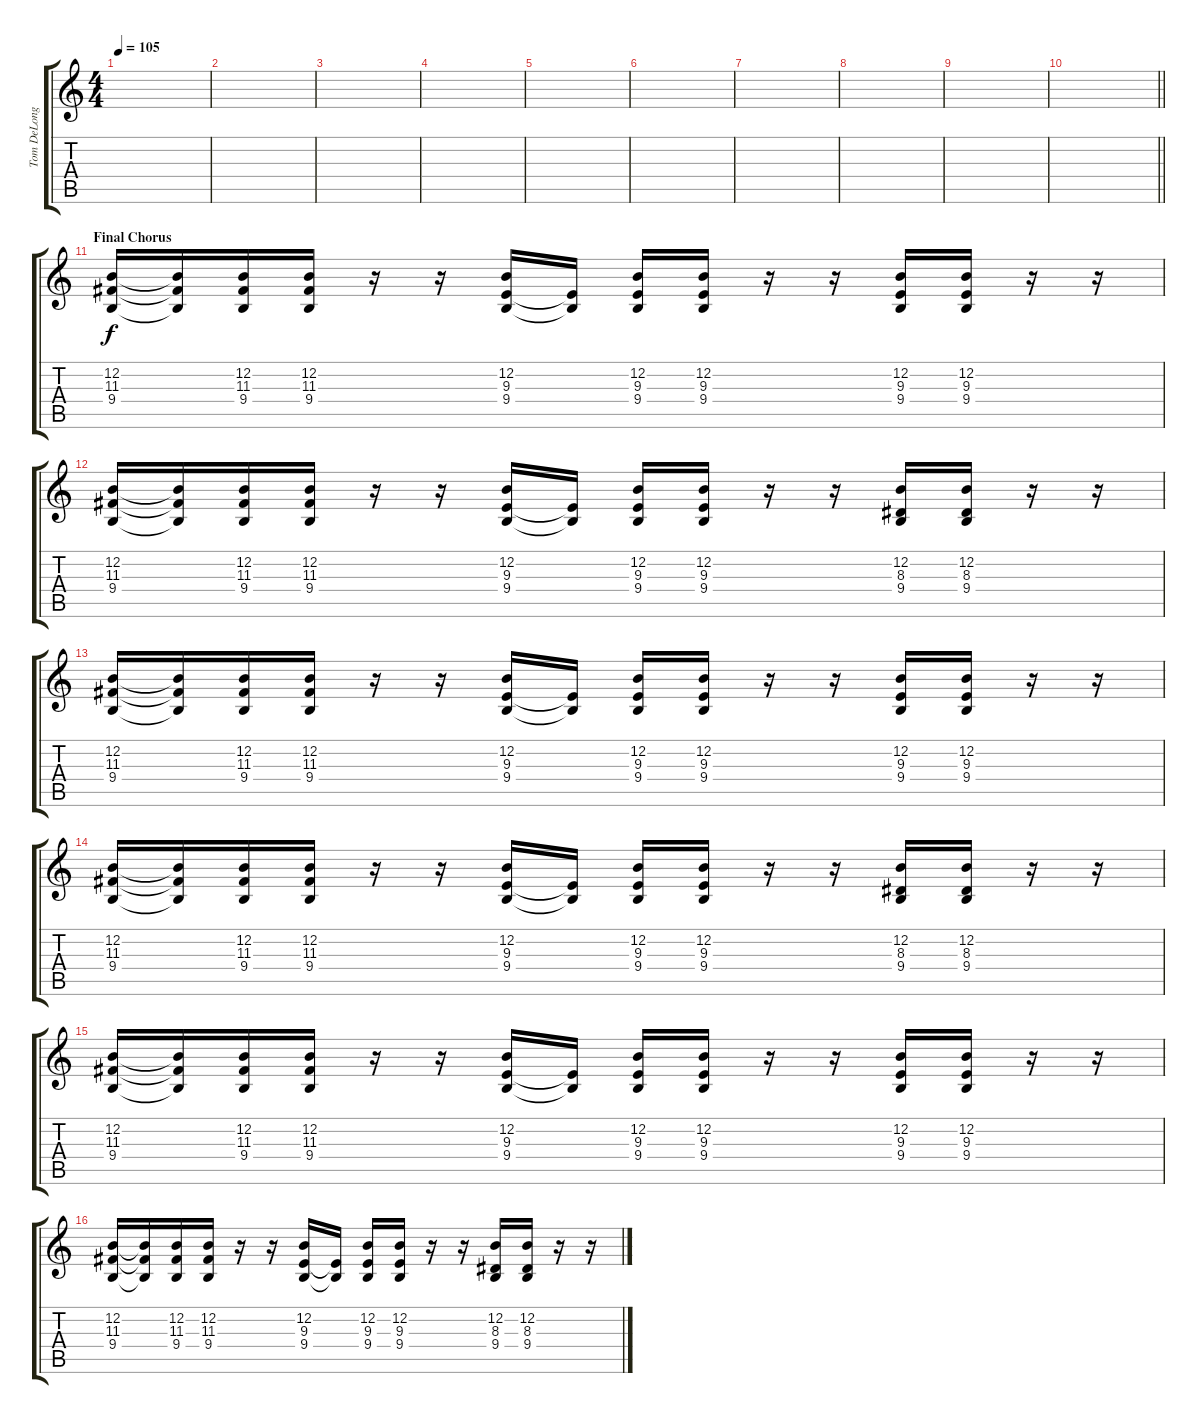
\track ("Tom DeLonge (Sampler)" "Tom DeLong") {instrument stringensemble2}
\staff {score tabs}
\tuning (E4 B3 G3 D3 A2 E2) {hide}
\ts (4 4)
\tempo 105
\clef g2
\ks c
|
|
|
|
|
|
|
|
|
\barLineRight lightlight
|
\section ("" "Final Chorus")
(12.2 11.3 9.4).16{instrument stringensemble1} (12.2{t} 11.3{t} 9.4{t}).16 (12.2 11.3 9.4).16 (12.2 11.3 9.4).16 r.16 r.16 (12.2 9.3 9.4).16 (9.3{t} 9.4{t}).16 (12.2 9.3 9.4).16 (12.2 9.3 9.4).16 r.16 r.16 (12.2 9.3 9.4).16 (12.2 9.3 9.4).16 r.16 r.16 |
(12.2 11.3 9.4).16 (12.2{t} 11.3{t} 9.4{t}).16 (12.2 11.3 9.4).16 (12.2 11.3 9.4).16 r.16 r.16 (12.2 9.3 9.4).16 (9.3{t} 9.4{t}).16 (12.2 9.3 9.4).16 (12.2 9.3 9.4).16 r.16 r.16 (12.2 8.3 9.4).16 (12.2 8.3 9.4).16 r.16 r.16 |
(12.2 11.3 9.4).16 (12.2{t} 11.3{t} 9.4{t}).16 (12.2 11.3 9.4).16 (12.2 11.3 9.4).16 r.16 r.16 (12.2 9.3 9.4).16 (9.3{t} 9.4{t}).16 (12.2 9.3 9.4).16 (12.2 9.3 9.4).16 r.16 r.16 (12.2 9.3 9.4).16 (12.2 9.3 9.4).16 r.16 r.16 |
(12.2 11.3 9.4).16 (12.2{t} 11.3{t} 9.4{t}).16 (12.2 11.3 9.4).16 (12.2 11.3 9.4).16 r.16 r.16 (12.2 9.3 9.4).16 (9.3{t} 9.4{t}).16 (12.2 9.3 9.4).16 (12.2 9.3 9.4).16 r.16 r.16 (12.2 8.3 9.4).16 (12.2 8.3 9.4).16 r.16 r.16 |
(12.2 11.3 9.4).16 (12.2{t} 11.3{t} 9.4{t}).16 (12.2 11.3 9.4).16 (12.2 11.3 9.4).16 r.16 r.16 (12.2 9.3 9.4).16 (9.3{t} 9.4{t}).16 (12.2 9.3 9.4).16 (12.2 9.3 9.4).16 r.16 r.16 (12.2 9.3 9.4).16 (12.2 9.3 9.4).16 r.16 r.16 |
(12.2 11.3 9.4).16 (12.2{t} 11.3{t} 9.4{t}).16 (12.2 11.3 9.4).16 (12.2 11.3 9.4).16 r.16 r.16 (12.2 9.3 9.4).16 (9.3{t} 9.4{t}).16 (12.2 9.3 9.4).16 (12.2 9.3 9.4).16 r.16 r.16 (12.2 8.3 9.4).16 (12.2 8.3 9.4).16 r.16 r.16
